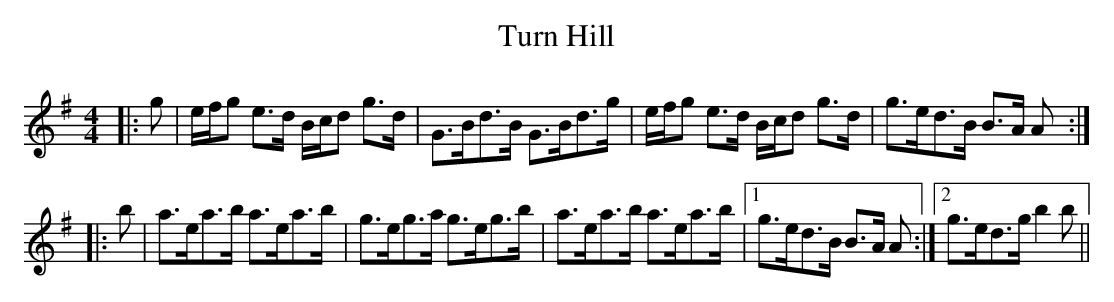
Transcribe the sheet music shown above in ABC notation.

X:1
T: Turn Hill
M: 4/4
L: 1/8
K: Gmaj
|:g|e/f/g e>d B/c/d g>d|G>Bd>B G>Bd>g|e/f/g e>d B/c/d g>d|g>ed>B B>A A:|
|:b|a>ea>b a>ea>b|g>eg>a g>eg>b|a>ea>b a>ea>b|1 g>ed>B B>A A:|2 g>ed>g b2 b||
